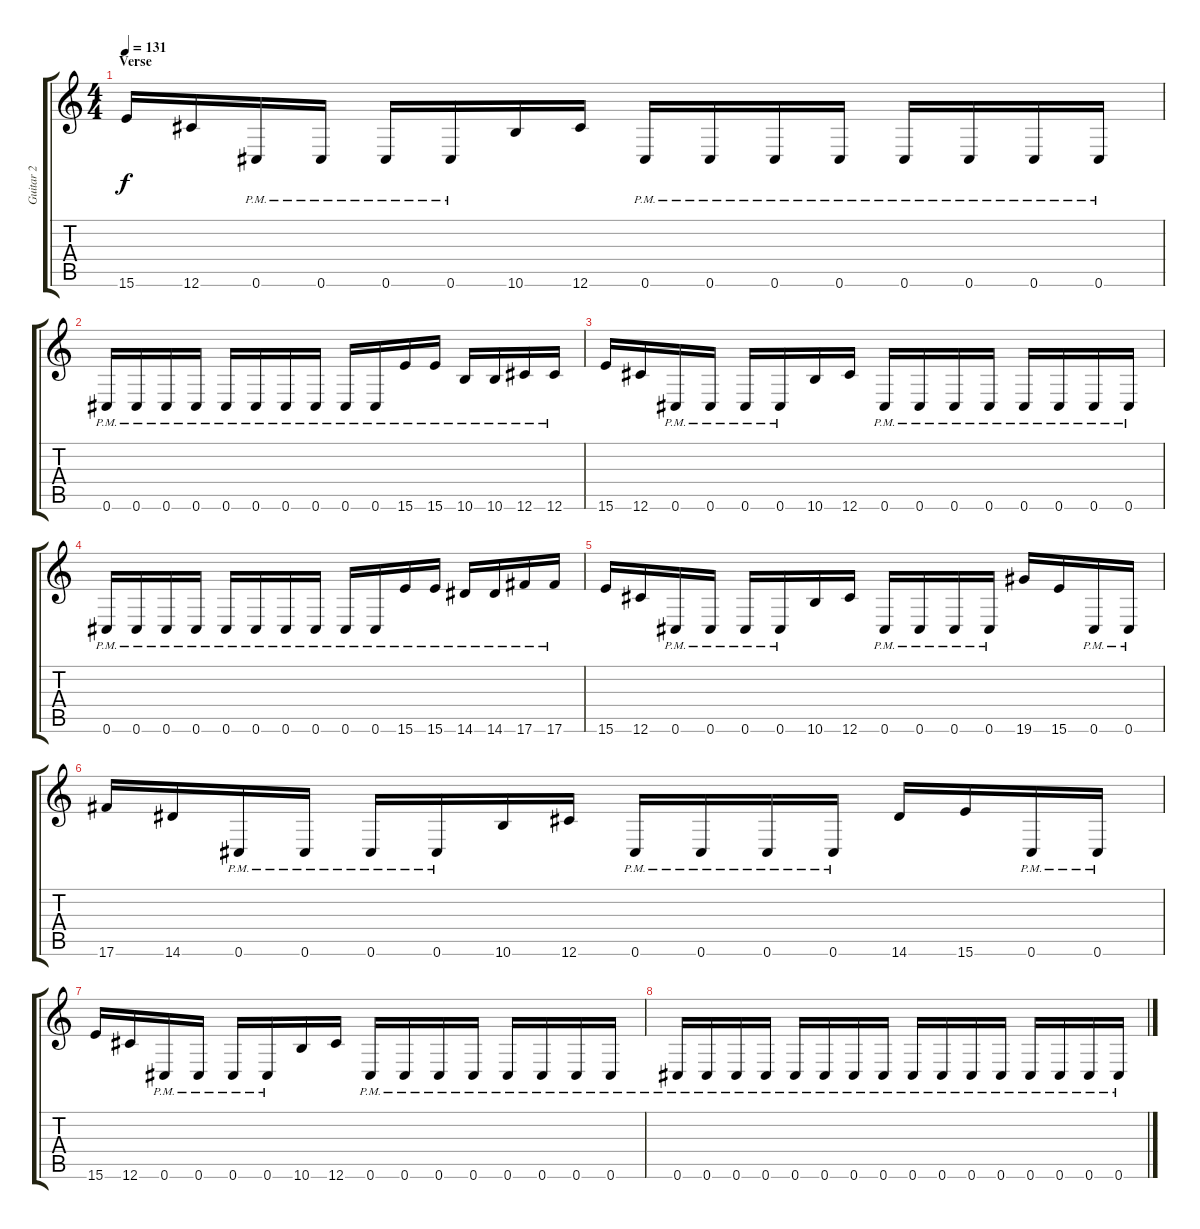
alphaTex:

\track ("Guitar 2" "Guitar 2") {instrument distortionguitar}
\staff {score tabs}
\tuning (Eb4 Bb3 Gb3 Db3 Ab2 Db2) {hide}
\ts (4 4)
\section ("" "Verse")
\tempo 131
\clef g2
\ks c
15.6.16{dy f} 12.6.16 0.6{pm}.16 0.6{pm}.16 0.6{pm}.16 0.6{pm}.16 10.6.16 12.6.16 0.6{pm}.16 0.6{pm}.16 0.6{pm}.16 0.6{pm}.16 0.6{pm}.16 0.6{pm}.16 0.6{pm}.16 0.6{pm}.16 |
0.6{pm}.16 0.6{pm}.16 0.6{pm}.16 0.6{pm}.16 0.6{pm}.16 0.6{pm}.16 0.6{pm}.16 0.6{pm}.16 0.6{pm}.16 0.6{pm}.16 15.6{pm}.16 15.6{pm}.16 10.6{pm}.16 10.6{pm}.16 12.6{pm}.16 12.6{pm}.16 |
15.6.16 12.6.16 0.6{pm}.16 0.6{pm}.16 0.6{pm}.16 0.6{pm}.16 10.6.16 12.6.16 0.6{pm}.16 0.6{pm}.16 0.6{pm}.16 0.6{pm}.16 0.6{pm}.16 0.6{pm}.16 0.6{pm}.16 0.6{pm}.16 |
0.6{pm}.16 0.6{pm}.16 0.6{pm}.16 0.6{pm}.16 0.6{pm}.16 0.6{pm}.16 0.6{pm}.16 0.6{pm}.16 0.6{pm}.16 0.6{pm}.16 15.6{pm}.16 15.6{pm}.16 14.6{pm}.16 14.6{pm}.16 17.6{pm}.16 17.6{pm}.16 |
15.6.16 12.6.16 0.6{pm}.16 0.6{pm}.16 0.6{pm}.16 0.6{pm}.16 10.6.16 12.6.16 0.6{pm}.16 0.6{pm}.16 0.6{pm}.16 0.6{pm}.16 19.6.16 15.6.16 0.6{pm}.16 0.6{pm}.16 |
17.6.16 14.6.16 0.6{pm}.16 0.6{pm}.16 0.6{pm}.16 0.6{pm}.16 10.6.16 12.6.16 0.6{pm}.16 0.6{pm}.16 0.6{pm}.16 0.6{pm}.16 14.6.16 15.6.16 0.6{pm}.16 0.6{pm}.16 |
15.6.16 12.6.16 0.6{pm}.16 0.6{pm}.16 0.6{pm}.16 0.6{pm}.16 10.6.16 12.6.16 0.6{pm}.16 0.6{pm}.16 0.6{pm}.16 0.6{pm}.16 0.6{pm}.16 0.6{pm}.16 0.6{pm}.16 0.6{pm}.16 |
0.6{pm}.16 0.6{pm}.16 0.6{pm}.16 0.6{pm}.16 0.6{pm}.16 0.6{pm}.16 0.6{pm}.16 0.6{pm}.16 0.6{pm}.16 0.6{pm}.16 0.6{pm}.16 0.6{pm}.16 0.6{pm}.16 0.6{pm}.16 0.6{pm}.16 0.6{pm}.16
